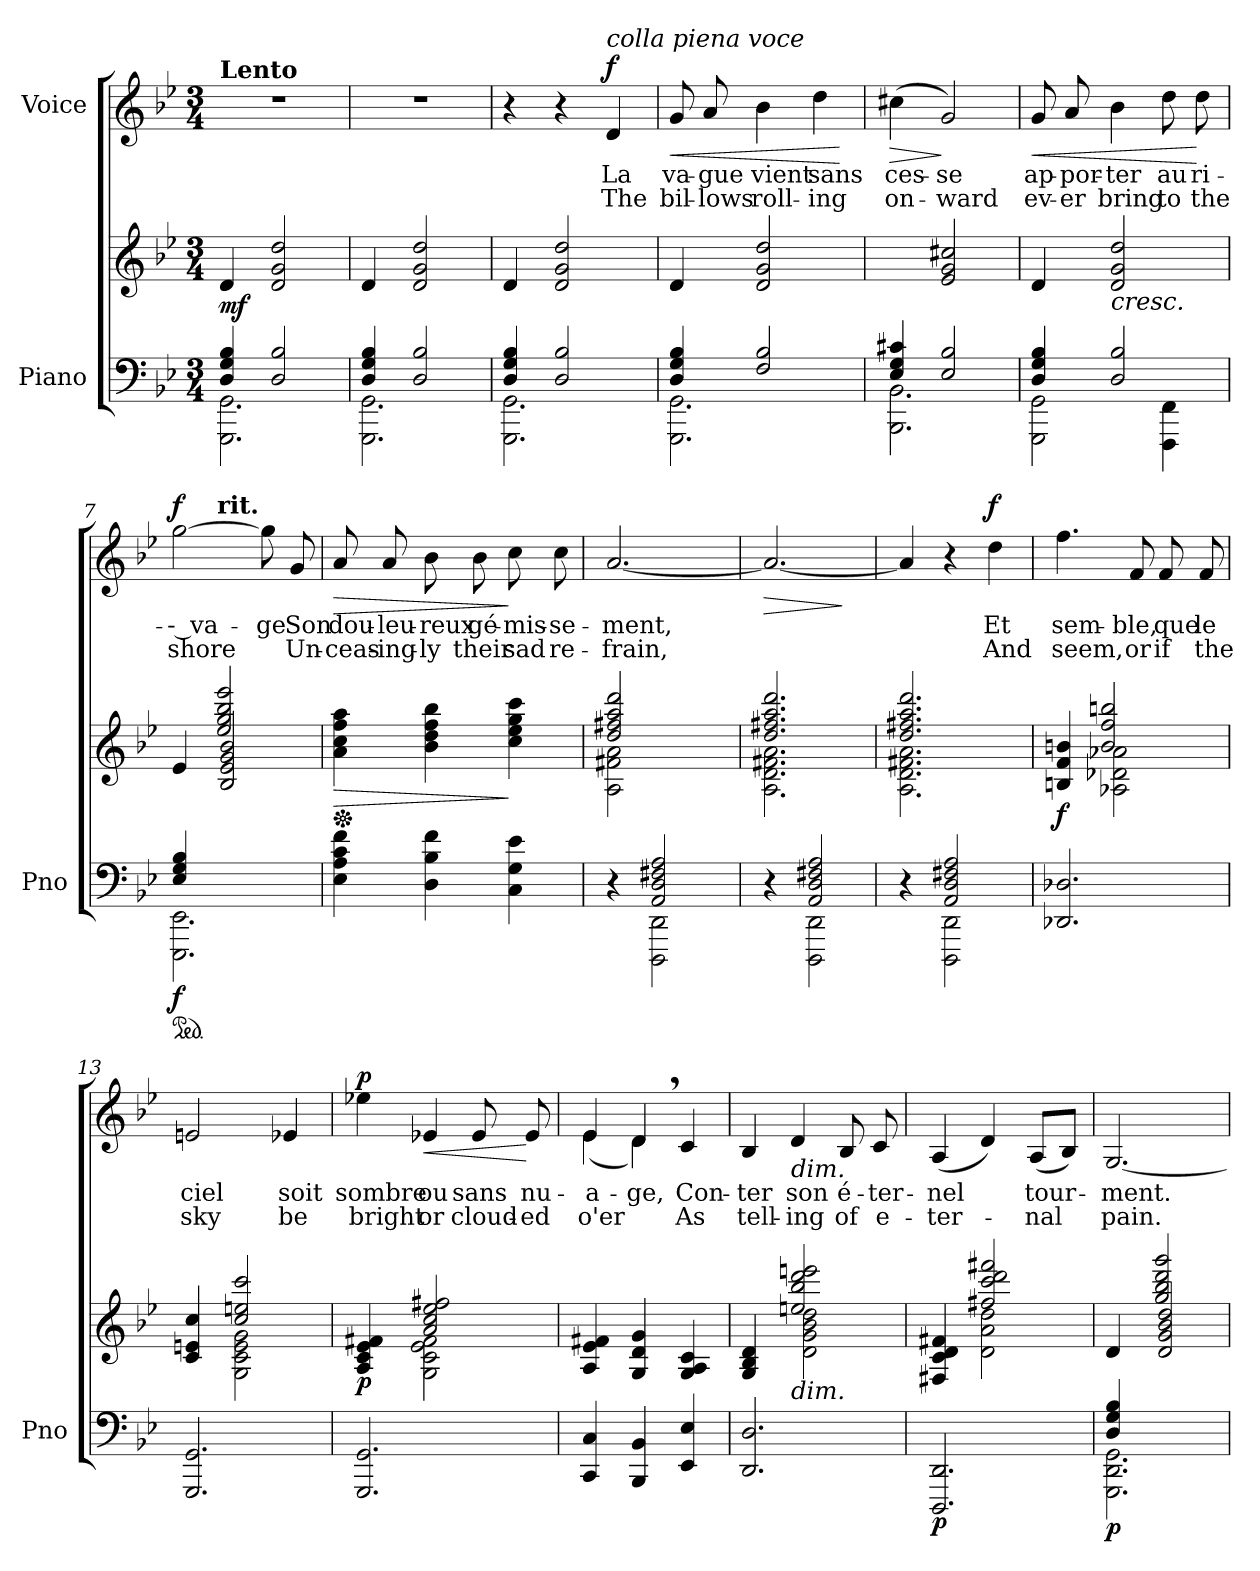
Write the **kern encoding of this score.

**kern	**kern	**dynam	**kern	**text	**text	**dynam
*part2	*part2	*part2	*part1	*part1	*part1	*part1
*staff3	*staff2	*staff2/3	*staff1	*staff1	*staff1	*staff1
*I"Piano	*	*	*I"Voice	*	*	*
*I'Pno	*	*	*	*	*	*
*clefF4	*clefG2	*	*clefG2	*	*	*
*k[b-e-]	*k[b-e-]	*	*k[b-e-]	*	*	*
*M3/4	*M3/4	*	*M3/4	*	*	*
*MM76	*MM76	*	*MM76	*	*	*
=1	=1	=1	=1	=1	=1	=1
*^	*	*	*	*	*	*
!	!	!	!	!LO:TX:a:B:t=Lento	!	!	!
!	!	!	!LO:DY:b	!	!	!	!
4D/ 4G/ 4B-/	2.GGG\ 2.GG\	4d/	mf	2.r	.	.	.
2D/ 2B-/	.	2d/ 2g/ 2dd/	.	.	.	.	.
=2	=2	=2	=2	=2	=2	=2	=2
4D/ 4G/ 4B-/	2.GGG\ 2.GG\	4d/	.	2.r	.	.	.
2D/ 2B-/	.	2d/ 2g/ 2dd/	.	.	.	.	.
=3	=3	=3	=3	=3	=3	=3	=3
4D/ 4G/ 4B-/	2.GGG\ 2.GG\	4d/	.	4r	.	.	.
2D/ 2B-/	.	2d/ 2g/ 2dd/	.	4r	.	.	.
!	!	!	!	!LO:TX:i:t=colla piena voce	!	!	!
!	!	!	!	!	!	!	!LO:DY:b
.	.	.	.	4d/	La	The	f
=4	=4	=4	=4	=4	=4	=4	=4
!	!	!	!	!	!	!	!LO:HP:b
4D/ 4G/ 4B-/	2.GGG\ 2.GG\	4d/	.	8g/	va-	bil-	<
.	.	.	.	8a/	-gue	-lows	.
2F/ 2B-/	.	2d/ 2g/ 2dd/	.	4b-\	vient	roll-	.
.	.	.	.	4dd\	sans	-ing	.
*v	*v	*	*	*	*	*	*
.	.	.	.	.	.	[
=5	=5	=5	=5	=5	=5	=5
*^	*	*	*	*	*	*
!	!	!	!	!	!	!	!LO:HP:b
4E-/ 4G/ 4c#X/	2.BBB-\ 2.BB-\	4ryy	.	(4cc#X\	ces-	on-	>
2E-/ 2B-/	.	2e-/ 2g/ 2cc#X/	.	2g/)	-se	-ward	]
=6	=6	=6	=6	=6	=6	=6	=6
!	!	!	!	!	!	!	!LO:HP:b
4D/ 4G/ 4B-/	2GGG\ 2GG\	4d/	.	8g/	ap-	ev-	<
.	.	.	.	8a/	-por-	-er	.
!	!	!LO:TX:b:i:t=cresc.	!	!	!	!	!
2D/ 2B-/	.	2d/ 2g/ 2dd/	.	4b-\	-ter	bring	.
.	4FFF\ 4FF\	.	.	8dd\	au	to	.
.	.	.	.	8dd\	ri-	the	[
=7	=7	=7	=7	=7	=7	=7	=7
*ped	*	*	*	*	*	*	*
*	*	*^	*	*	*	*	*
!	!	!	!	!LO:DY:b=2	!	!	!	!LO:DY:b
*	*	*	*	*	*^	*	*	*
4E-/ 4G/ 4B-/	2.EEE-\ 2.EE-\	4e-/	4ryy	f	[2gg\	4ryy	-- va-	shore	f
!	!	!	!	!	!	!LO:TX:a:B:t=rit.	!	!	!
2ryy	.	2ee-/ 2gg/ 2bb-/ 2eee-/	2B-/ 2e-/ 2g/ 2b-/	.	.	2ryy	.	.	.
.	.	.	.	.	8gg\]	.	-ge	.	.
.	.	.	.	.	8g/	.	Son	Un-	.
*v	*v	*	*	*	*v	*v	*	*	*
*	*v	*v	*	*	*	*	*
=8	=8	=8	=8	=8	=8	=8
*	*Xped	*	*	*	*	*
*	*	*	*^	*	*	*
!	!	!	!LO:TX:a:B:t=a tempo	!	!	!	!
!	!	!LO:HP:b	!	!	!	!	!LO:HP:b
*	*	*	*v	*v	*	*	*
4E-\ 4A\ 4c\ 4f\	4a\ 4cc\ 4ff\ 4aa\	>	8a/	dou-	-ceas-	>
.	.	.	8a/	-leu-	-ing-	.
4D\ 4B-\ 4f\	4b-\ 4dd\ 4ff\ 4bb-\	.	8b-\	-reux	-ly	.
.	.	.	8b-\	gé-	their	.
4C\ 4G\ 4e-\	4cc\ 4ee-\ 4gg\ 4ccc\	]	8cc\	-mis-	sad	]
.	.	.	8cc\	-se-	re-	.
=9	=9	=9	=9	=9	=9	=9
*^	*^	*	*	*	*	*
4r	4ryy	2dd/ 2ff#X/ 2aa/ 2ddd/	2A\ 2f#X\ 2a\	.	[2.a/	-ment,	-frain,	.
2AA/ 2D/ 2F#X/ 2A/	2DDD\ 2DD\	.	.	.	.	.	.	.
.	.	4ryy	4ryy	.	.	.	.	.
=10	=10	=10	=10	=10	=10	=10	=10	=10
!	!	!	!	!	!	!	!	!LO:HP:b
4r	4ryy	2.dd/ 2.ff#X/ 2.aa/ 2.ddd/	2.A\ 2.d\ 2.f#X\ 2.a\	.	2.a/_	.	.	>
2AA/ 2D/ 2F#X/ 2A/	2DDD\ 2DD\	.	.	.	.	.	.	.
*v	*v	*	*	*	*	*	*	*
*	*v	*v	*	*	*	*	*
.	.	.	.	.	.	]
=11	=11	=11	=11	=11	=11	=11
*^	*^	*	*	*	*	*
4r	4ryy	2.dd/ 2.ff#X/ 2.aa/ 2.ddd/	2.A\ 2.d\ 2.f#X\ 2.a\	.	4a/]	.	.	.
2AA/ 2D/ 2F#X/ 2A/	2DDD\ 2DD\	.	.	.	4r	.	.	.
!	!	!	!	!	!	!	!	!LO:DY:b
.	.	.	.	.	4dd\	Et	And	f
*v	*v	*	*	*	*	*	*	*
=12	=12	=12	=12	=12	=12	=12	=12
!	!	!	!LO:DY:b	!	!	!	!
2.DD-X/ 2.D-X/	4Bn/ 4f/ 4bn/	4ryy	f	4.ff\	sem-	seem,	.
.	2b/ 2ff/ 2bbn/	2A-X\ 2d-X\ 2a-X\	.	.	.	.	.
.	.	.	.	8f/	-ble,	or	.
.	.	.	.	8f/	que	if	.
.	.	.	.	8f/	le	the	.
=13	=13	=13	=13	=13	=13	=13	=13
2.GGG/ 2.GG/	4c/ 4en/ 4cc/	4ryy	.	2en/	ciel	sky	.
.	2cc/ 2een/ 2ccc/	2G\ 2c\ 2e\ 2g\	.	.	.	.	.
.	.	.	.	4e-X/	soit	be	.
=14	=14	=14	=14	=14	=14	=14	=14
!	!	!	!LO:DY:b	!	!	!	!LO:DY:b
2.GGG/ 2.GG/	4A/ 4c/ 4e-/ 4f#X/	4ryy	p	4ee-X\	sombre	bright	p
!	!	!	!	!	!	!	!LO:HP:b
.	2a/ 2cc/ 2ee-/ 2ff#X/	2G\ 2c\ 2e-\ 2f#\	.	4e-X/	ou	or	<
.	.	.	.	8e-/	sans	cloud-	.
.	.	.	.	8e-/	nu-	-ed	[
*	*v	*v	*	*	*	*	*
=15	=15	=15	=15	=15	=15	=15
*	*	*	*^	*	*	*
4CC/ 4C/	4A/ 4e-/ 4f#X/	.	4e-/	(4e-\	-a-	o'er	.
4BBB-/ 4BB-/	4G/ 4d/ 4g/	.	4d,/	4d\)	-ge,	.	.
4EE-/ 4E-/	4G/ 4A/ 4c/	.	4c/	4ryy	Con-	As	.
*	*	*	*v	*v	*	*	*
=16	=16	=16	=16	=16	=16	=16
*	*^	*	*	*	*	*
2.DD/ 2.D/	4G/ 4B-/ 4d/	4ryy	.	4B-/	- ter	tell-	.
!	!	!	!	!LO:TX:b:i:t=dim.	!	!	!
!	!LO:TX:b:i:t=dim.	!	!	!	!	!	!
.	2een/ 2bb-/ 2ddd/ 2eeen/	2d\ 2g\ 2b-\ 2dd\	.	4d/	son	-ing	.
.	.	.	.	8B-/	é-	of	.
.	.	.	.	8c/	-ter-	e-	.
=17	=17	=17	=17	=17	=17	=17	=17
!	!	!	!LO:DY:b=2	!	!	!	!
2.DDD/ 2.DD/	4F#X/ 4c/ 4d/ 4f#X/	4ryy	p	(4A/	-nel	-ter-	.
.	2ff#X/ 2ccc/ 2ddd/ 2fff#X/	2d\ 2a\ 2dd\	.	4d/)	.	.	.
.	.	.	.	(8A/L	tour-	-nal	.
.	.	.	.	8B-/J)	.	.	.
=18	=18	=18	=18	=18	=18	=18	=18
*^	*	*	*	*	*	*	*
!	!	!	!	!LO:DY:b=2	!	!	!	!
4D/ 4G/ 4B-/	2.GGG\ 2.DD\ 2.GG\	4d/	4ryy	p	[2.G/	-ment.	pain.	.
2ryy	.	2gg/ 2bb-/ 2ddd/ 2ggg/	2d/ 2g/ 2b-/ 2dd/	.	.	.	.	.
*v	*v	*	*	*	*	*	*	*
*	*v	*v	*	*	*	*	*
=	=	=	=	=	=	=
*-	*-	*-	*-	*-	*-	*-
